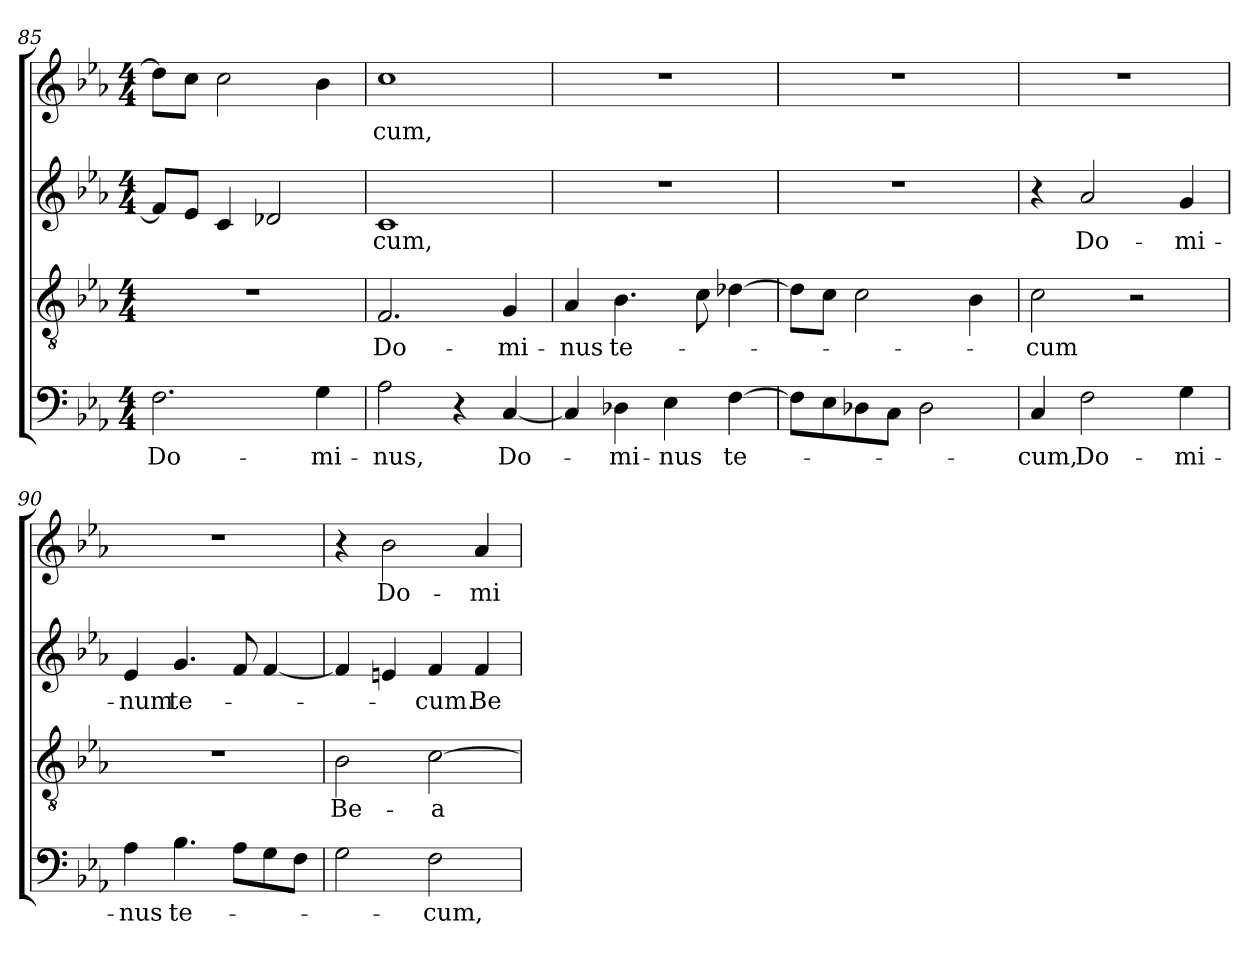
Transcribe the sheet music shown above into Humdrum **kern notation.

**kern	**text	**kern	**text	**kern	**text	**kern	**text
*part4	*part4	*part3	*part3	*part2	*part2	*part1	*part1
*staff4	*staff4	*staff3	*staff3	*staff2	*staff2	*staff1	*staff1
*clefF4	*	*clefGv2	*	*clefG2	*	*clefG2	*
*k[b-e-a-]	*	*k[b-e-a-]	*	*k[b-e-a-]	*	*k[b-e-a-]	*
*E-:	*	*E-:	*	*E-:	*	*E-:	*
*M4/4	*	*M4/4	*	*M4/4	*	*M4/4	*
=85	=85	=85	=85	=85	=85	=85	=85
!	!LO:LY:b:color=#000000	!	!	!	!	!	!
2.Fi\	Do-	1r	.	8fi/L]	.	8dd-i\L]	.
.	.	.	.	8e-i/J	.	8cci\J	.
.	.	.	.	4ci/	.	2cci\	.
.	.	.	.	2d-Xi/	.	.	.
!	!LO:LY:b:color=#000000	!	!	!	!	!	!
4Gi\	-mi-	.	.	.	.	4b-i\	.
=86	=86	=86	=86	=86	=86	=86	=86
!	!LO:LY:b:color=#000000	!	!	!	!	!	!
!	!	!	!LO:LY:b:color=#000000	!	!	!	!
!	!	!	!	!	!LO:LY:b:color=#000000	!	!
!	!	!	!	!	!	!	!LO:LY:b:color=#000000
2A-i\	-nus,	2.Fi/	Do-	1ci	-cum,	1cci	-cum,
4r	.	.	.	.	.	.	.
!	!LO:LY:b:color=#000000	!	!	!	!	!	!
!	!	!	!LO:LY:b:color=#000000	!	!	!	!
[4Ci/	Do-	4Gi/	-mi-	.	.	.	.
=87	=87	=87	=87	=87	=87	=87	=87
!	!	!	!LO:LY:b:color=#000000	!	!	!	!
4Ci/]	.	4A-i/	-nus	1r	.	1r	.
!	!LO:LY:b:color=#000000	!	!	!	!	!	!
!	!	!	!LO:LY:b:color=#000000	!	!	!	!
4D-Xi\	-mi-	4.B-i\	te-	.	.	.	.
!	!LO:LY:b:color=#000000	!	!	!	!	!	!
4E-i\	-nus	.	.	.	.	.	.
.	.	8ci\	.	.	.	.	.
!	!LO:LY:b:color=#000000	!	!	!	!	!	!
[4Fi\	te-	[4d-Xi\	.	.	.	.	.
=88	=88	=88	=88	=88	=88	=88	=88
8Fi\L]	.	8d-i\L]	.	1r	.	1r	.
8E-i\	.	8ci\J	.	.	.	.	.
8D-Xi\	.	2ci\	.	.	.	.	.
8Ci\J	.	.	.	.	.	.	.
2D-i\	.	.	.	.	.	.	.
.	.	4B-i\	.	.	.	.	.
!!LO:LB:g=z
=89	=89	=89	=89	=89	=89	=89	=89
!	!LO:LY:b:color=#000000	!	!	!	!	!	!
!	!	!	!LO:LY:b:color=#000000	!	!	!	!
4Ci/	-cum,	2ci\	-cum	4r	.	1r	.
!	!LO:LY:b:color=#000000	!	!	!	!	!	!
!	!	!	!	!	!LO:LY:b:color=#000000	!	!
2Fi\	Do-	.	.	2a-i/	Do-	.	.
.	.	2r	.	.	.	.	.
!	!LO:LY:b:color=#000000	!	!	!	!	!	!
!	!	!	!	!	!LO:LY:b:color=#000000	!	!
4Gi\	-mi-	.	.	4gi/	-mi-	.	.
=90	=90	=90	=90	=90	=90	=90	=90
!	!LO:LY:b:color=#000000	!	!	!	!	!	!
!	!	!	!	!	!LO:LY:b:color=#000000	!	!
4A-i\	-nus	1r	.	4e-i/	-num	1r	.
!	!LO:LY:b:color=#000000	!	!	!	!	!	!
!	!	!	!	!	!LO:LY:b:color=#000000	!	!
4.B-i\	te-	.	.	4.gi/	te-	.	.
8A-i\L	.	.	.	8fi/	.	.	.
8Gi\	.	.	.	[4fi/	.	.	.
8Fi\J	.	.	.	.	.	.	.
=91	=91	=91	=91	=91	=91	=91	=91
!	!	!	!LO:LY:b:color=#000000	!	!	!	!
2Gi\	.	2B-i\	Be-	4fi/]	.	4r	.
!	!	!	!	!	!	!	!LO:LY:b:color=#000000
.	.	.	.	4eni/	.	2b-i\	Do-
!	!LO:LY:b:color=#000000	!	!	!	!	!	!
!	!	!	!LO:LY:b:color=#000000	!	!	!	!
!	!	!	!	!	!LO:LY:b:color=#000000	!	!
2Fi\	-cum,	[2ci\	-a-	4fi/	-cum.	.	.
!	!	!	!	!	!LO:LY:b:color=#000000	!	!
!	!	!	!	!	!	!	!LO:LY:b:color=#000000
.	.	.	.	4fi/	Be-	4a-i/	-mi-
=	=	=	=	=	=	=	=
*-	*-	*-	*-	*-	*-	*-	*-
